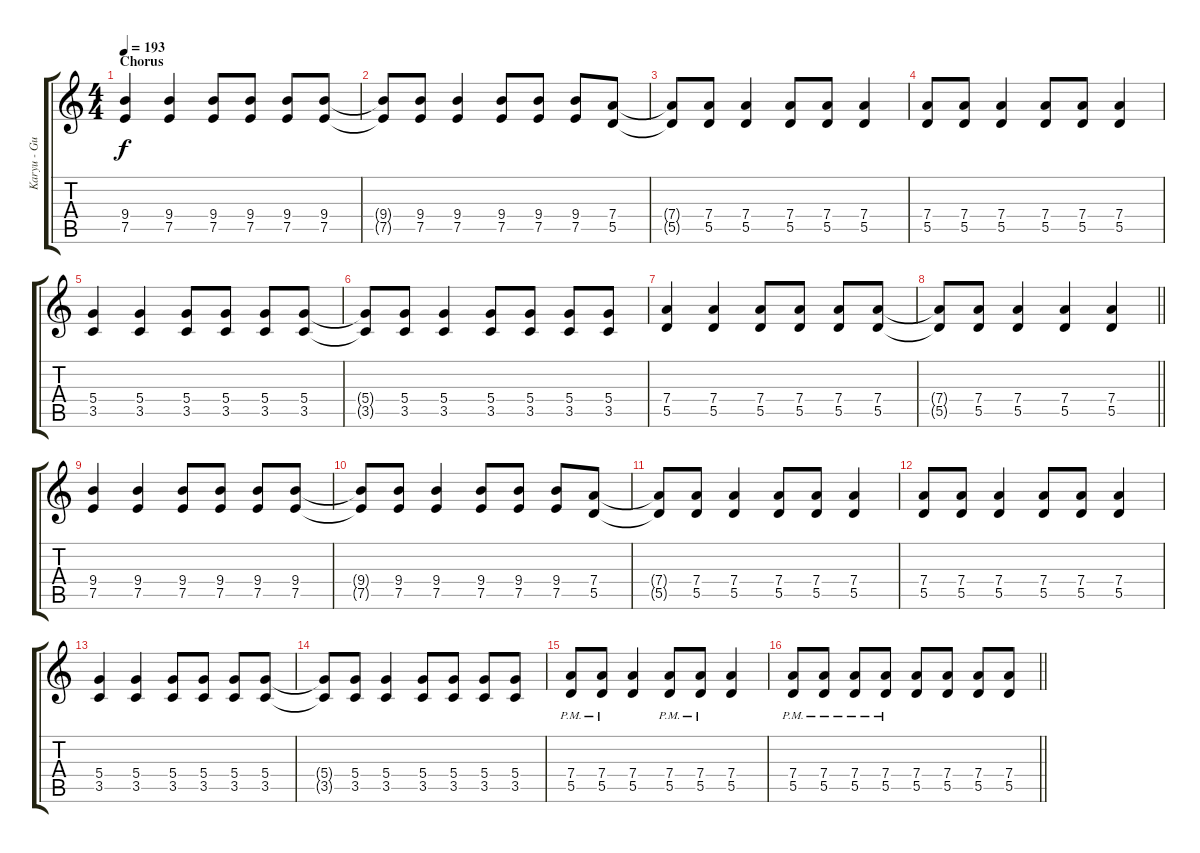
\track ("Karyu - Guitar 3" "Karyu - Gu") {instrument distortionguitar}
\staff {score tabs}
\tuning (E4 B3 G3 D3 A2 D2) {hide}
\ts (4 4)
\section ("" "Chorus")
\tempo 193
\clef g2
\ks c
(9.4 7.5).4{dy f} (9.4 7.5).4 (9.4 7.5).8 (9.4 7.5).8 (9.4 7.5).8 (9.4 7.5).8 |
(9.4{t} 7.5{t}).8 (9.4 7.5).8 (9.4 7.5).4 (9.4 7.5).8 (9.4 7.5).8 (9.4 7.5).8 (7.4 5.5).8 |
(7.4{t} 5.5{t}).8 (7.4 5.5).8 (7.4 5.5).4 (7.4 5.5).8 (7.4 5.5).8 (7.4 5.5).4 |
(7.4 5.5).8 (7.4 5.5).8 (7.4 5.5).4 (7.4 5.5).8 (7.4 5.5).8 (7.4 5.5).4 |
(5.4 3.5).4 (5.4 3.5).4 (5.4 3.5).8 (5.4 3.5).8 (5.4 3.5).8 (5.4 3.5).8 |
(5.4{t} 3.5{t}).8 (5.4 3.5).8 (5.4 3.5).4 (5.4 3.5).8 (5.4 3.5).8 (5.4 3.5).8 (5.4 3.5).8 |
(7.4 5.5).4 (7.4 5.5).4 (7.4 5.5).8 (7.4 5.5).8 (7.4 5.5).8 (7.4 5.5).8 |
\barLineRight lightlight
(7.4{t} 5.5{t}).8 (7.4 5.5).8 (7.4 5.5).4 (7.4 5.5).4 (7.4 5.5).4 |
\section ("" "")
(9.4 7.5).4 (9.4 7.5).4 (9.4 7.5).8 (9.4 7.5).8 (9.4 7.5).8 (9.4 7.5).8 |
(9.4{t} 7.5{t}).8 (9.4 7.5).8 (9.4 7.5).4 (9.4 7.5).8 (9.4 7.5).8 (9.4 7.5).8 (7.4 5.5).8 |
(7.4{t} 5.5{t}).8 (7.4 5.5).8 (7.4 5.5).4 (7.4 5.5).8 (7.4 5.5).8 (7.4 5.5).4 |
(7.4 5.5).8 (7.4 5.5).8 (7.4 5.5).4 (7.4 5.5).8 (7.4 5.5).8 (7.4 5.5).4 |
(5.4 3.5).4 (5.4 3.5).4 (5.4 3.5).8 (5.4 3.5).8 (5.4 3.5).8 (5.4 3.5).8 |
(5.4{t} 3.5{t}).8 (5.4 3.5).8 (5.4 3.5).4 (5.4 3.5).8 (5.4 3.5).8 (5.4 3.5).8 (5.4 3.5).8 |
(7.4{pm} 5.5{pm}).8 (7.4{pm} 5.5{pm}).8 (7.4 5.5).4 (7.4{pm} 5.5{pm}).8 (7.4{pm} 5.5{pm}).8 (7.4 5.5).4 |
\barLineRight lightlight
(7.4{pm} 5.5{pm}).8 (7.4{pm} 5.5{pm}).8 (7.4{pm} 5.5{pm}).8 (7.4 5.5{pm}).8 (7.4 5.5).8 (7.4 5.5).8 (7.4 5.5).8 (7.4 5.5).8
